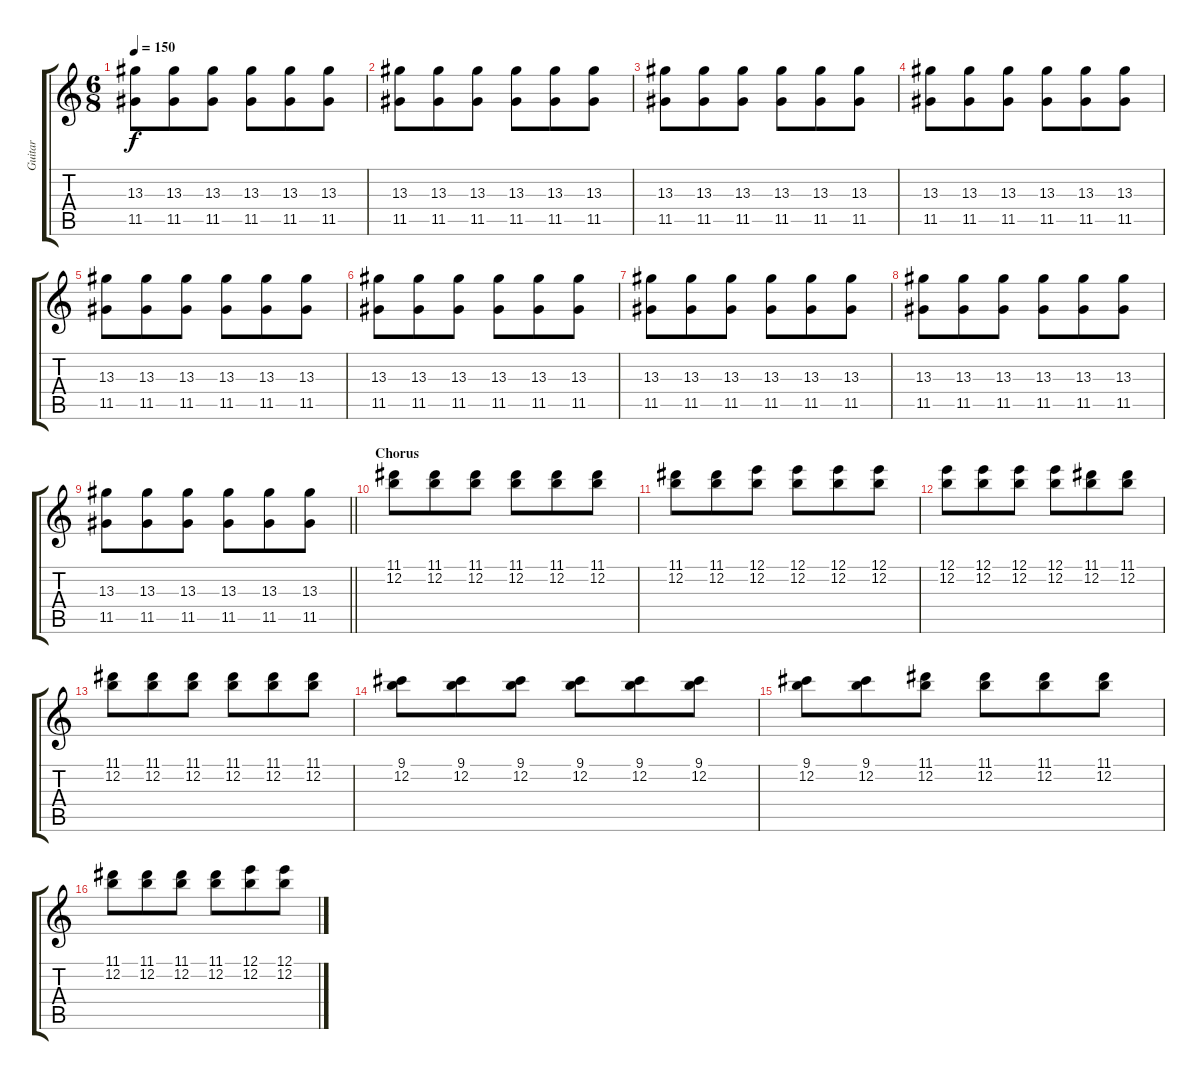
\track ("Guitar" "Guitar") {instrument overdrivenguitar}
\staff {score tabs}
\tuning (E4 B3 G3 D3 A2 E2) {hide}
\ts (6 8)
\tempo 150
\clef g2
\ks c
(13.3 11.5).8{dy f} (13.3 11.5).8 (13.3 11.5).8 (13.3 11.5).8 (13.3 11.5).8 (13.3 11.5).8 |
(13.3 11.5).8 (13.3 11.5).8 (13.3 11.5).8 (13.3 11.5).8 (13.3 11.5).8 (13.3 11.5).8 |
(13.3 11.5).8 (13.3 11.5).8 (13.3 11.5).8 (13.3 11.5).8 (13.3 11.5).8 (13.3 11.5).8 |
(13.3 11.5).8 (13.3 11.5).8 (13.3 11.5).8 (13.3 11.5).8 (13.3 11.5).8 (13.3 11.5).8 |
(13.3 11.5).8 (13.3 11.5).8 (13.3 11.5).8 (13.3 11.5).8 (13.3 11.5).8 (13.3 11.5).8 |
(13.3 11.5).8 (13.3 11.5).8 (13.3 11.5).8 (13.3 11.5).8 (13.3 11.5).8 (13.3 11.5).8 |
(13.3 11.5).8 (13.3 11.5).8 (13.3 11.5).8 (13.3 11.5).8 (13.3 11.5).8 (13.3 11.5).8 |
(13.3 11.5).8 (13.3 11.5).8 (13.3 11.5).8 (13.3 11.5).8 (13.3 11.5).8 (13.3 11.5).8 |
\barLineRight lightlight
(13.3 11.5).8 (13.3 11.5).8 (13.3 11.5).8 (13.3 11.5).8 (13.3 11.5).8 (13.3 11.5).8 |
\section ("" "Chorus")
(11.1 12.2).8 (11.1 12.2).8 (11.1 12.2).8 (11.1 12.2).8 (11.1 12.2).8 (11.1 12.2).8 |
(11.1 12.2).8 (11.1 12.2).8 (12.1 12.2).8 (12.1 12.2).8 (12.1 12.2).8 (12.1 12.2).8 |
(12.1 12.2).8 (12.1 12.2).8 (12.1 12.2).8 (12.1 12.2).8 (11.1 12.2).8 (11.1 12.2).8 |
(11.1 12.2).8 (11.1 12.2).8 (11.1 12.2).8 (11.1 12.2).8 (11.1 12.2).8 (11.1 12.2).8 |
(9.1 12.2).8 (9.1 12.2).8 (9.1 12.2).8 (9.1 12.2).8 (9.1 12.2).8 (9.1 12.2).8 |
(9.1 12.2).8 (9.1 12.2).8 (11.1 12.2).8 (11.1 12.2).8 (11.1 12.2).8 (11.1 12.2).8 |
(11.1 12.2).8 (11.1 12.2).8 (11.1 12.2).8 (11.1 12.2).8 (12.1 12.2).8 (12.1 12.2).8
